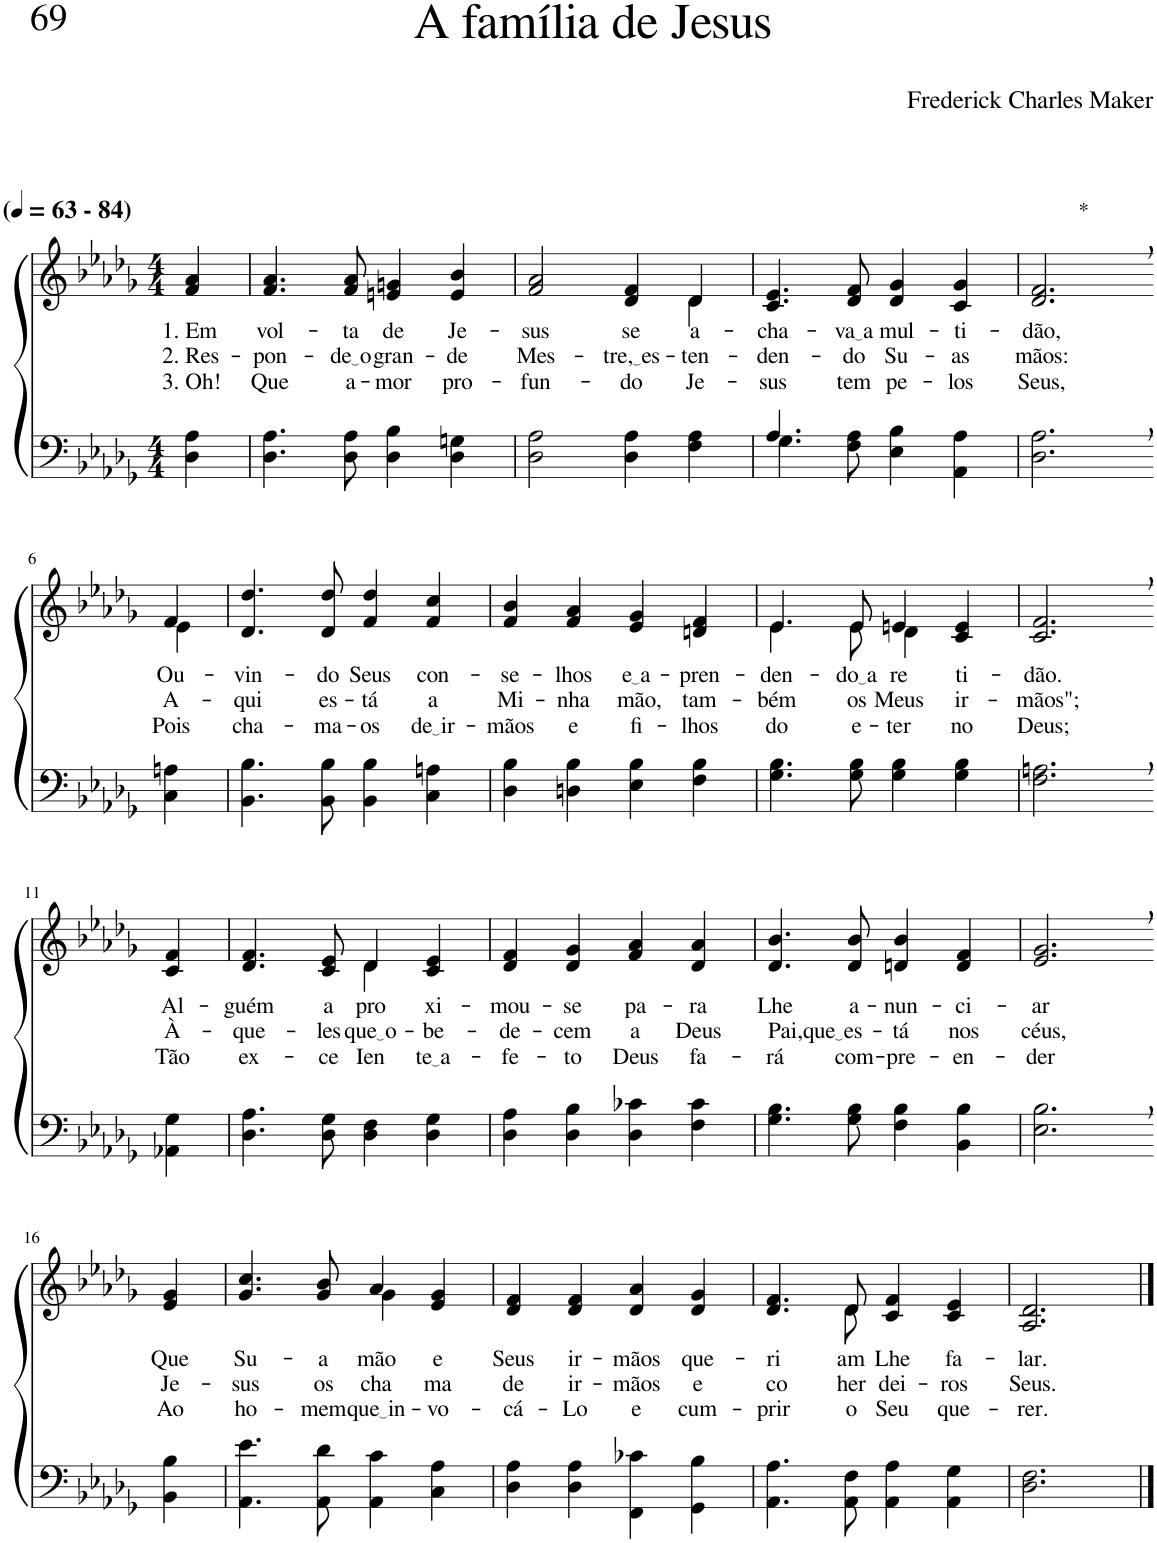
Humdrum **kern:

**kern	**kern	**text	**text	**text
*part2	*part1	*part1	*part1	*part1
*staff2	*staff1	*staff1	*staff1	*staff1
*I"Parte III e IV	*I"Parte I e II	*	*	*
*clefF4	*clefG2	*	*	*
*k[b-e-a-d-g-]	*k[b-e-a-d-g-]	*	*	*
*M4/4	*M4/4	*	*	*
*MM63	*MM63	*	*	*
=1	=1	=1	=1	=1
!	!LO:TX:a:B:t=(	!	!	!
!	!LO:TX:a:B:t=- 84)	!	!	!
!	!	!LO:LY:b	!LO:LY:b	!LO:LY:b
4D-\ 4A-\	4f/ 4a-/	1. Em	2. Res-	3. Oh!
=2	=2	=2	=2	=2
!	!	!LO:LY:b	!LO:LY:b	!LO:LY:b
4.D-\ 4.A-\	4.f/ 4.a-/	vol-	-pon-	Que
!	!	!LO:LY:b	!LO:LY:b	!LO:LY:b
8D-\ 8A-\	8f/ 8a-/	-ta	de o	a-
!	!	!LO:LY:b	!LO:LY:b	!LO:LY:b
4D-\ 4B-\	4en/ 4gn/	de	gran-	-mor
!	!	!LO:LY:b	!LO:LY:b	!LO:LY:b
4D-\ 4Gn\	4e/ 4b-/	Je-	-de	pro-
=3	=3	=3	=3	=3
!	!	!LO:LY:b	!LO:LY:b	!LO:LY:b
*	*^	*	*	*
2D-\ 2A-\	2f/ 2a-/	2.ryy	-sus	Mes-	-fun-
!	!	!	!LO:LY:b	!LO:LY:b	!LO:LY:b
4D-\ 4A-\	4d-/ 4f/	.	se	tre, es	-do
!	!	!	!	!LO:LY:b	!
!	!	!	!LO:LY:b	!	!LO:LY:b
4F\ 4A-\	4d-/	4d-\	a-	.	Je-
=4	=4	=4	=4	=4	=4
*^	*	*	*	*	*
!	!	!	!	!LO:LY:b	!LO:LY:b	!LO:LY:b
*	*	*v	*v	*	*	*
4.A-/	4.G-\	4.c/ 4.e-/	-cha-	-den-	-sus
!	!	!	!LO:LY:b	!LO:LY:b	!LO:LY:b
2ryy	8F\ 8A-\	8d-/ 8f/	va a	-do	tem
!	!	!	!LO:LY:b	!LO:LY:b	!LO:LY:b
.	4E-\ 4B-\	4d-/ 4g-/	mul-	Su-	pe-
!	!	!	!LO:LY:b	!LO:LY:b	!LO:LY:b
.	4AA-\ 4A-\	4c/ 4g-/	-ti-	-as	-los
8ryy	.	.	.	.	.
*v	*v	*	*	*	*
=5	=5	=5	=5	=5
!	!LO:TX:a:t=*	!	!	!
!	!	!LO:LY:b	!LO:LY:b	!LO:LY:b
2.D-\, 2.A-\,	2.d-/, 2.f/,	-dão,	mãos:	Seus,
!!LO:LB:g=z
=6-	=6-	=6-	=6-	=6-
*	*^	*	*	*
!	!	!	!LO:LY:b	!LO:LY:b	!LO:LY:b
4C\ 4An\	4f/	4e-\	Ou-	A-	Pois
=7	=7	=7	=7	=7	=7
!	!	!	!LO:LY:b	!LO:LY:b	!LO:LY:b
*	*v	*v	*	*	*
4.BB-\ 4.B-\	4.d-/ 4.dd-/	-vin-	-qui	cha-
!	!	!LO:LY:b	!LO:LY:b	!LO:LY:b
8BB-\ 8B-\	8d-/ 8dd-/	-do	es-	-ma-
!	!	!LO:LY:b	!LO:LY:b	!LO:LY:b
4BB-\ 4B-\	4f/ 4dd-/	Seus	-tá	-os
!	!	!LO:LY:b	!LO:LY:b	!LO:LY:b
4C\ 4An\	4f/ 4cc/	con-	a	de ir
=8	=8	=8	=8	=8
!	!	!LO:LY:b	!LO:LY:b	!LO:LY:b
4D-\ 4B-\	4f/ 4b-/	-se-	Mi-	-mãos
!	!	!LO:LY:b	!LO:LY:b	!LO:LY:b
4Dn\ 4B-\	4f/ 4a-/	-lhos	-nha	e
!	!	!LO:LY:b	!LO:LY:b	!LO:LY:b
4E-\ 4B-\	4e-/ 4g-/	e a	mão,	fi-
!	!	!LO:LY:b	!LO:LY:b	!LO:LY:b
4F\ 4B-\	4dn/ 4f/	-pren-	tam-	-lhos
=9	=9	=9	=9	=9
!	!	!LO:LY:b	!LO:LY:b	!LO:LY:b
*	*^	*	*	*
4.G-\ 4.B-\	4.e-\	4.e-/	-den-	-bém	do
!	!	!	!LO:LY:b	!LO:LY:b	!LO:LY:b
8G-\ 8B-\	8e-\	8e-/	do a	os	e-
!	!	!	!LO:LY:b	!LO:LY:b	!LO:LY:b
4G-\ 4B-\	4d-\	4en/	re-	Meus	-ter-
!	!	!	!LO:LY:b	!LO:LY:b	!LO:LY:b
4G-\ 4B-\	4ryy	4c/ 4e/	-ti-	ir-	-no
=10	=10	=10	=10	=10	=10
!	!	!	!LO:LY:b	!LO:LY:b	!LO:LY:b
*	*v	*v	*	*	*
2.F\, 2.An\,	2.c/, 2.f/,	-dão.	-mãos";	Deus;
!!LO:LB:g=z
=11-	=11-	=11-	=11-	=11-
!	!	!LO:LY:b	!LO:LY:b	!LO:LY:b
4AA-X\ 4G-\	4c/ 4f/	Al-	À-	Tão
=12	=12	=12	=12	=12
!	!	!LO:LY:b	!LO:LY:b	!LO:LY:b
*	*^	*	*	*
4.D-\ 4.A-\	4.d-/ 4.f/	2ryy	-guém	-que-	ex-
!	!	!	!LO:LY:b	!LO:LY:b	!LO:LY:b
8D-\ 8G-\	8c/ 8e-/	.	a-	-les	-ce-
!	!	!	!	!LO:LY:b	!
!	!	!	!LO:LY:b	!	!LO:LY:b
4D-\ 4F\	4d-/	4d-\	-pro-	.	-Ien-
!	!	!	!LO:LY:b	!LO:LY:b	!LO:LY:b
4D-\ 4G-\	4c/ 4e-/	4ryy	-xi-	-be-	te a
=13	=13	=13	=13	=13	=13
!	!	!	!LO:LY:b	!LO:LY:b	!LO:LY:b
*	*v	*v	*	*	*
4D-\ 4A-\	4d-/ 4f/	-mou-	-de-	-fe-
!	!	!LO:LY:b	!LO:LY:b	!LO:LY:b
4D-\ 4B-\	4d-/ 4g-/	-se	-cem	-to
!	!	!LO:LY:b	!LO:LY:b	!LO:LY:b
4D-\ 4c-X\	4f/ 4a-/	pa-	a	Deus
!	!	!LO:LY:b	!LO:LY:b	!LO:LY:b
4F\ 4c-\	4d-/ 4a-/	-ra	Deus	fa-
=14	=14	=14	=14	=14
!	!	!LO:LY:b	!LO:LY:b	!LO:LY:b
4.G-\ 4.B-\	4.d-/ 4.b-/	Lhe	Pai,que es	-rá
!	!	!LO:LY:b	!	!LO:LY:b
8G-\ 8B-\	8d-/ 8b-/	a-	.	com-
!	!	!LO:LY:b	!LO:LY:b	!LO:LY:b
4F\ 4B-\	4dn/ 4b-/	-nun-	tá	-pre-
!	!	!LO:LY:b	!LO:LY:b	!LO:LY:b
4BB-\ 4B-\	4d/ 4f/	-ci-	nos	-en-
=15	=15	=15	=15	=15
!	!	!LO:LY:b	!LO:LY:b	!LO:LY:b
2.E-\, 2.B-\,	2.e-/, 2.g-/,	-ar	céus,	-der
!!LO:LB:g=z
=16-	=16-	=16-	=16-	=16-
!	!	!LO:LY:b	!LO:LY:b	!LO:LY:b
4BB-\ 4B-\	4e-/ 4g-/	Que	Je-	Ao
=17	=17	=17	=17	=17
!	!	!LO:LY:b	!LO:LY:b	!LO:LY:b
*	*^	*	*	*
4.AA-\ 4.e-\	4.g-/ 4.cc/	2ryy	Su-	-sus	ho-
!	!	!	!LO:LY:b	!LO:LY:b	!LO:LY:b
8AA-\ 8d-\	8g-/ 8b-/	.	-a	os	-mem
!	!	!	!	!	!LO:LY:b
!	!	!	!LO:LY:b	!LO:LY:b	!
4AA-\ 4c\	4a-/	4g-\	mão	cha-	que in
!	!	!	!LO:LY:b	!LO:LY:b	!LO:LY:b
4C\ 4A-\	4e-/ 4g-/	4ryy	e	-ma	-vo-
=18	=18	=18	=18	=18	=18
!	!	!	!LO:LY:b	!LO:LY:b	!LO:LY:b
*	*v	*v	*	*	*
4D-\ 4A-\	4d-/ 4f/	Seus	de	-cá-
!	!	!LO:LY:b	!LO:LY:b	!LO:LY:b
4D-\ 4A-\	4d-/ 4f/	ir-	ir-	-Lo
!	!	!LO:LY:b	!LO:LY:b	!LO:LY:b
4FF\ 4c-X\	4d-/ 4a-/	-mãos	-mãos	e
!	!	!LO:LY:b	!LO:LY:b	!LO:LY:b
4GG-\ 4B-\	4d-/ 4g-/	que-	e	cum-
=19	=19	=19	=19	=19
!	!	!LO:LY:b	!LO:LY:b	!LO:LY:b
*	*^	*	*	*
4.AA-\ 4.A-\	4.d-/ 4.f/	4.ryy	-ri-	co-	-prir
!	!	!	!LO:LY:b	!LO:LY:b	!LO:LY:b
8AA-\ 8F\	8d-/	8d-\	-am	-her-	o
!	!	!	!LO:LY:b	!LO:LY:b	!LO:LY:b
4AA-\ 4A-\	4c/ 4f/	2ryy	Lhe	-dei-	Seu
!	!	!	!LO:LY:b	!LO:LY:b	!LO:LY:b
4AA-\ 4G-\	4c/ 4e-/	.	fa-	-ros	que-
*	*v	*v	*	*	*
=20	=20	=20	=20	=20
!	!	!LO:LY:b	!LO:LY:b	!LO:LY:b
2.D-\ 2.F\	2.A-/ 2.d-/	-lar.	Seus.	-rer.
==	==	==	==	==
*-	*-	*-	*-	*-
